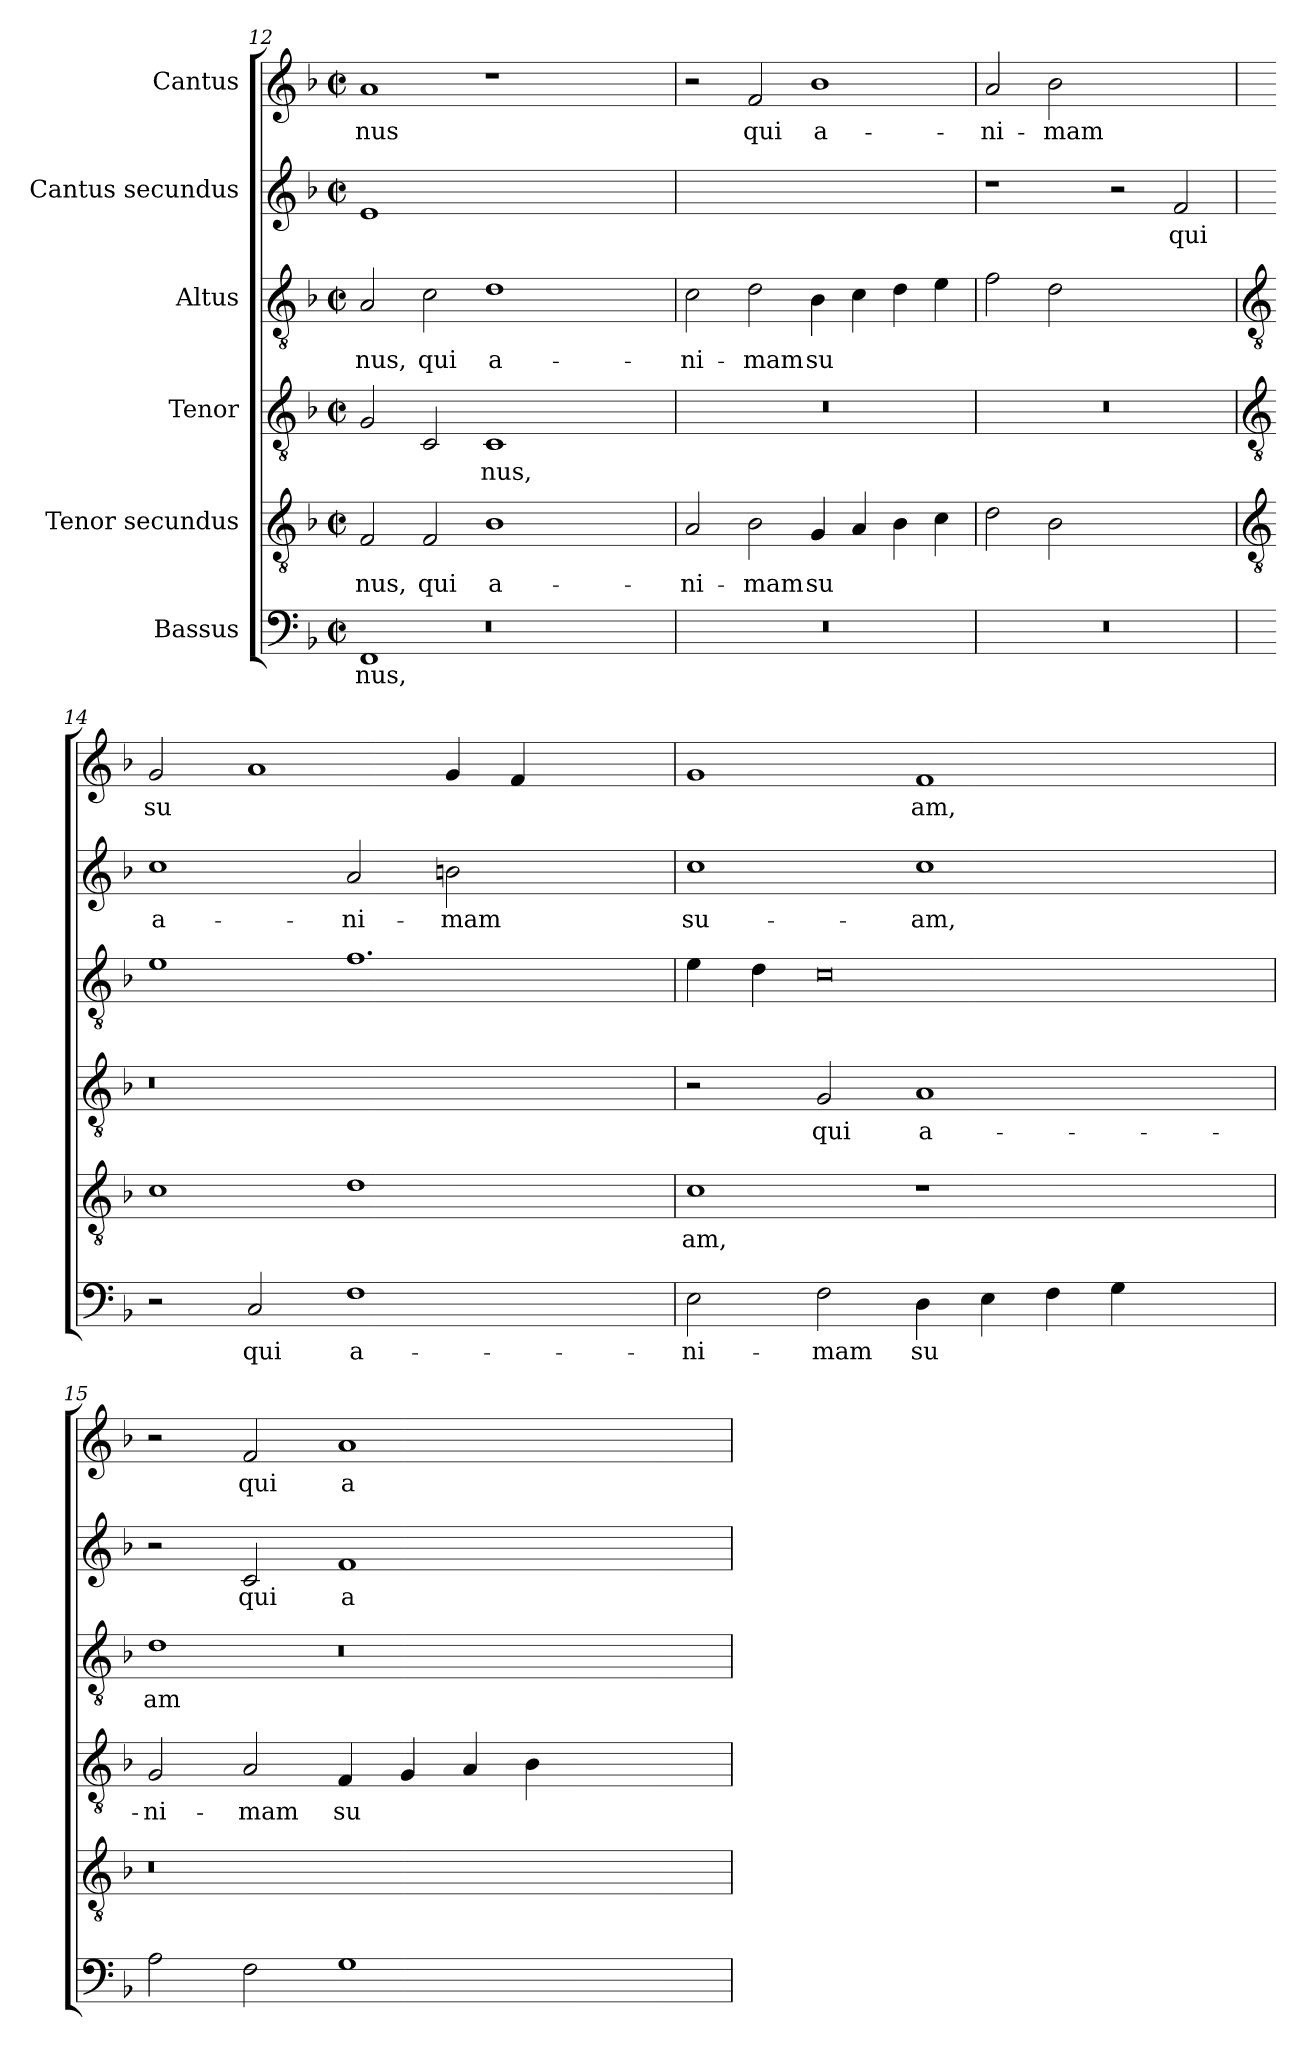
**kern	**text	**kern	**text	**kern	**text	**kern	**text	**kern	**text	**kern	**text
*part6	*part6	*part5	*part5	*part4	*part4	*part3	*part3	*part2	*part2	*part1	*part1
*staff6	*staff6	*staff5	*staff5	*staff4	*staff4	*staff3	*staff3	*staff2	*staff2	*staff1	*staff1
*I"Bassus	*	*I"Tenor secundus	*	*I"Tenor	*	*I"Altus	*	*I"Cantus secundus	*	*I"Cantus	*
*clefF4	*	*clefGv2	*	*clefGv2	*	*clefGv2	*	*clefG2	*	*clefG2	*
*k[b-]	*	*k[b-]	*	*k[b-]	*	*k[b-]	*	*k[b-]	*	*k[b-]	*
*F:	*	*F:	*	*F:	*	*F:	*	*F:	*	*F:	*
*M4/2	*	*M4/2	*	*M4/2	*	*M4/2	*	*M4/2	*	*M4/2	*
*met(c|)	*	*met(c|)	*	*met(c|)	*	*met(c|)	*	*met(c|)	*	*met(c|)	*
=12A	=12A	=12A	=12A	=12A	=12A	=12A	=12A	=12A	=12A	=12A	=12A
!	!LO:LY:b	!	!LO:LY:b	!	!	!	!LO:LY:b	!	!	!	!LO:LY:b
1FF	-nus,	2F	-nus,	2G	.	2A	nus,	1e	.	1a	-nus
!	!	!	!LO:LY:b	!	!	!	!LO:LY:b	!	!	!	!
.	.	2F	qui	2C	.	2c	qui	.	.	.	.
!	!	!	!LO:LY:b	!	!LO:LY:b	!	!LO:LY:b	!	!LO:LY:b	!	!
0r	.	1B-	a-	1C	nus,	1d	a-	[1fyy	-nus	1r	.
.	.	1ryy	.	1ryy	.	1ryy	.	1ryy	.	1ryy	.
=12B	=12B	=12B	=12B	=12B	=12B	=12B	=12B	=12B	=12B	=12B	=12B
!	!	!	!LO:LY:b	!	!	!	!LO:LY:b	!	!	!	!
0r	.	2A	-ni-	0r	.	2c	-ni-	1.fyy_	.	2r	.
!	!	!	!LO:LY:b	!	!	!	!LO:LY:b	!	!	!	!LO:LY:b
.	.	2B-	-mam	.	.	2d	-mam	.	.	2f	qui
!	!	!	!LO:LY:b	!	!	!	!LO:LY:b	!	!	!	!LO:LY:b
.	.	4G	su	.	.	4B-	su	.	.	1b-	a-
.	.	4A	.	.	.	4c	.	.	.	.	.
.	.	4B-	.	.	.	4d	.	2fyy]	.	.	.
.	.	4c	.	.	.	4e	.	.	.	.	.
!!LO:LB:g=z
=13A	=13A	=13A	=13A	=13A	=13A	=13A	=13A	=13A	=13A	=13A	=13A
!	!	!	!	!	!	!	!	!	!	!	!LO:LY:b
0r	.	2d	.	0r	.	2f	.	1r	.	2a	-ni-
!	!	!	!	!	!	!	!	!	!	!	!LO:LY:b
.	.	2B-	.	.	.	2d	.	.	.	2b-	-mam
.	.	1ryy	.	.	.	1ryy	.	2r	.	1ryy	.
!	!	!	!	!	!	!	!	!	!LO:LY:b	!	!
.	.	.	.	.	.	.	.	2f	qui	.	.
!!LO:LB:g=z
=14	=14	=14	=14	=14	=14	=14	=14	=14	=14	=14	=14
*	*	*clefGv2	*	*clefGv2	*	*clefGv2	*	*	*	*	*
!	!	!	!	!	!	!	!	!	!LO:LY:b	!	!LO:LY:b
2r	.	1c	.	0r	.	1e	.	1cc	a-	2g	su
!	!LO:LY:b	!	!	!	!	!	!	!	!	!	!
2C	qui	.	.	.	.	.	.	.	.	1a	.
!	!LO:LY:b	!	!	!	!	!	!	!	!LO:LY:b	!	!
1F	a-	1d	.	.	.	1.f	.	2a	-ni-	.	.
!	!	!	!	!	!	!	!	!	!LO:LY:b	!	!
.	.	.	.	.	.	.	.	2bn	-mam	4g	.
.	.	.	.	.	.	.	.	.	.	4f	.
2ryy	.	2ryy	.	2ryy	.	.	.	2ryy	.	2ryy	.
=14A	=14A	=14A	=14A	=14A	=14A	=14A	=14A	=14A	=14A	=14A	=14A
!	!LO:LY:b	!	!LO:LY:b	!	!	!	!	!	!LO:LY:b	!	!
2E	-ni-	1c	am,	2r	.	4e	.	1cc	su-	1g	.
.	.	.	.	.	.	4d	.	.	.	.	.
!	!LO:LY:b	!	!	!	!LO:LY:b	!	!	!	!	!	!
2F	-mam	.	.	2G	qui	0c	.	.	.	.	.
!	!LO:LY:b	!	!	!	!LO:LY:b	!	!	!	!LO:LY:b	!	!LO:LY:b
4D	su	1r	.	1A	a-	.	.	1cc	-am,	1f	am,
4E	.	.	.	.	.	.	.	.	.	.	.
4F	.	.	.	.	.	.	.	.	.	.	.
4G	.	.	.	.	.	.	.	.	.	.	.
2ryy	.	2ryy	.	2ryy	.	.	.	2ryy	.	2ryy	.
=15A	=15A	=15A	=15A	=15A	=15A	=15A	=15A	=15A	=15A	=15A	=15A
!	!	!	!	!	!LO:LY:b	!	!LO:LY:b	!	!	!	!
2A	.	0r	.	2G	-ni-	1d	am	2r	.	2r	.
!	!	!	!	!	!LO:LY:b	!	!	!	!LO:LY:b	!	!LO:LY:b
2F	.	.	.	2A	-mam	.	.	2c	qui	2f	qui
!	!	!	!	!	!LO:LY:b	!	!	!	!LO:LY:b	!	!LO:LY:b
1G	.	.	.	4F	su	0r	.	1f	a-	1a	a-
.	.	.	.	4G	.	.	.	.	.	.	.
.	.	.	.	4A	.	.	.	.	.	.	.
.	.	.	.	4B-	.	.	.	.	.	.	.
1ryy	.	1ryy	.	1ryy	.	.	.	1ryy	.	1ryy	.
=	=	=	=	=	=	=	=	=	=	=	=
*-	*-	*-	*-	*-	*-	*-	*-	*-	*-	*-	*-
